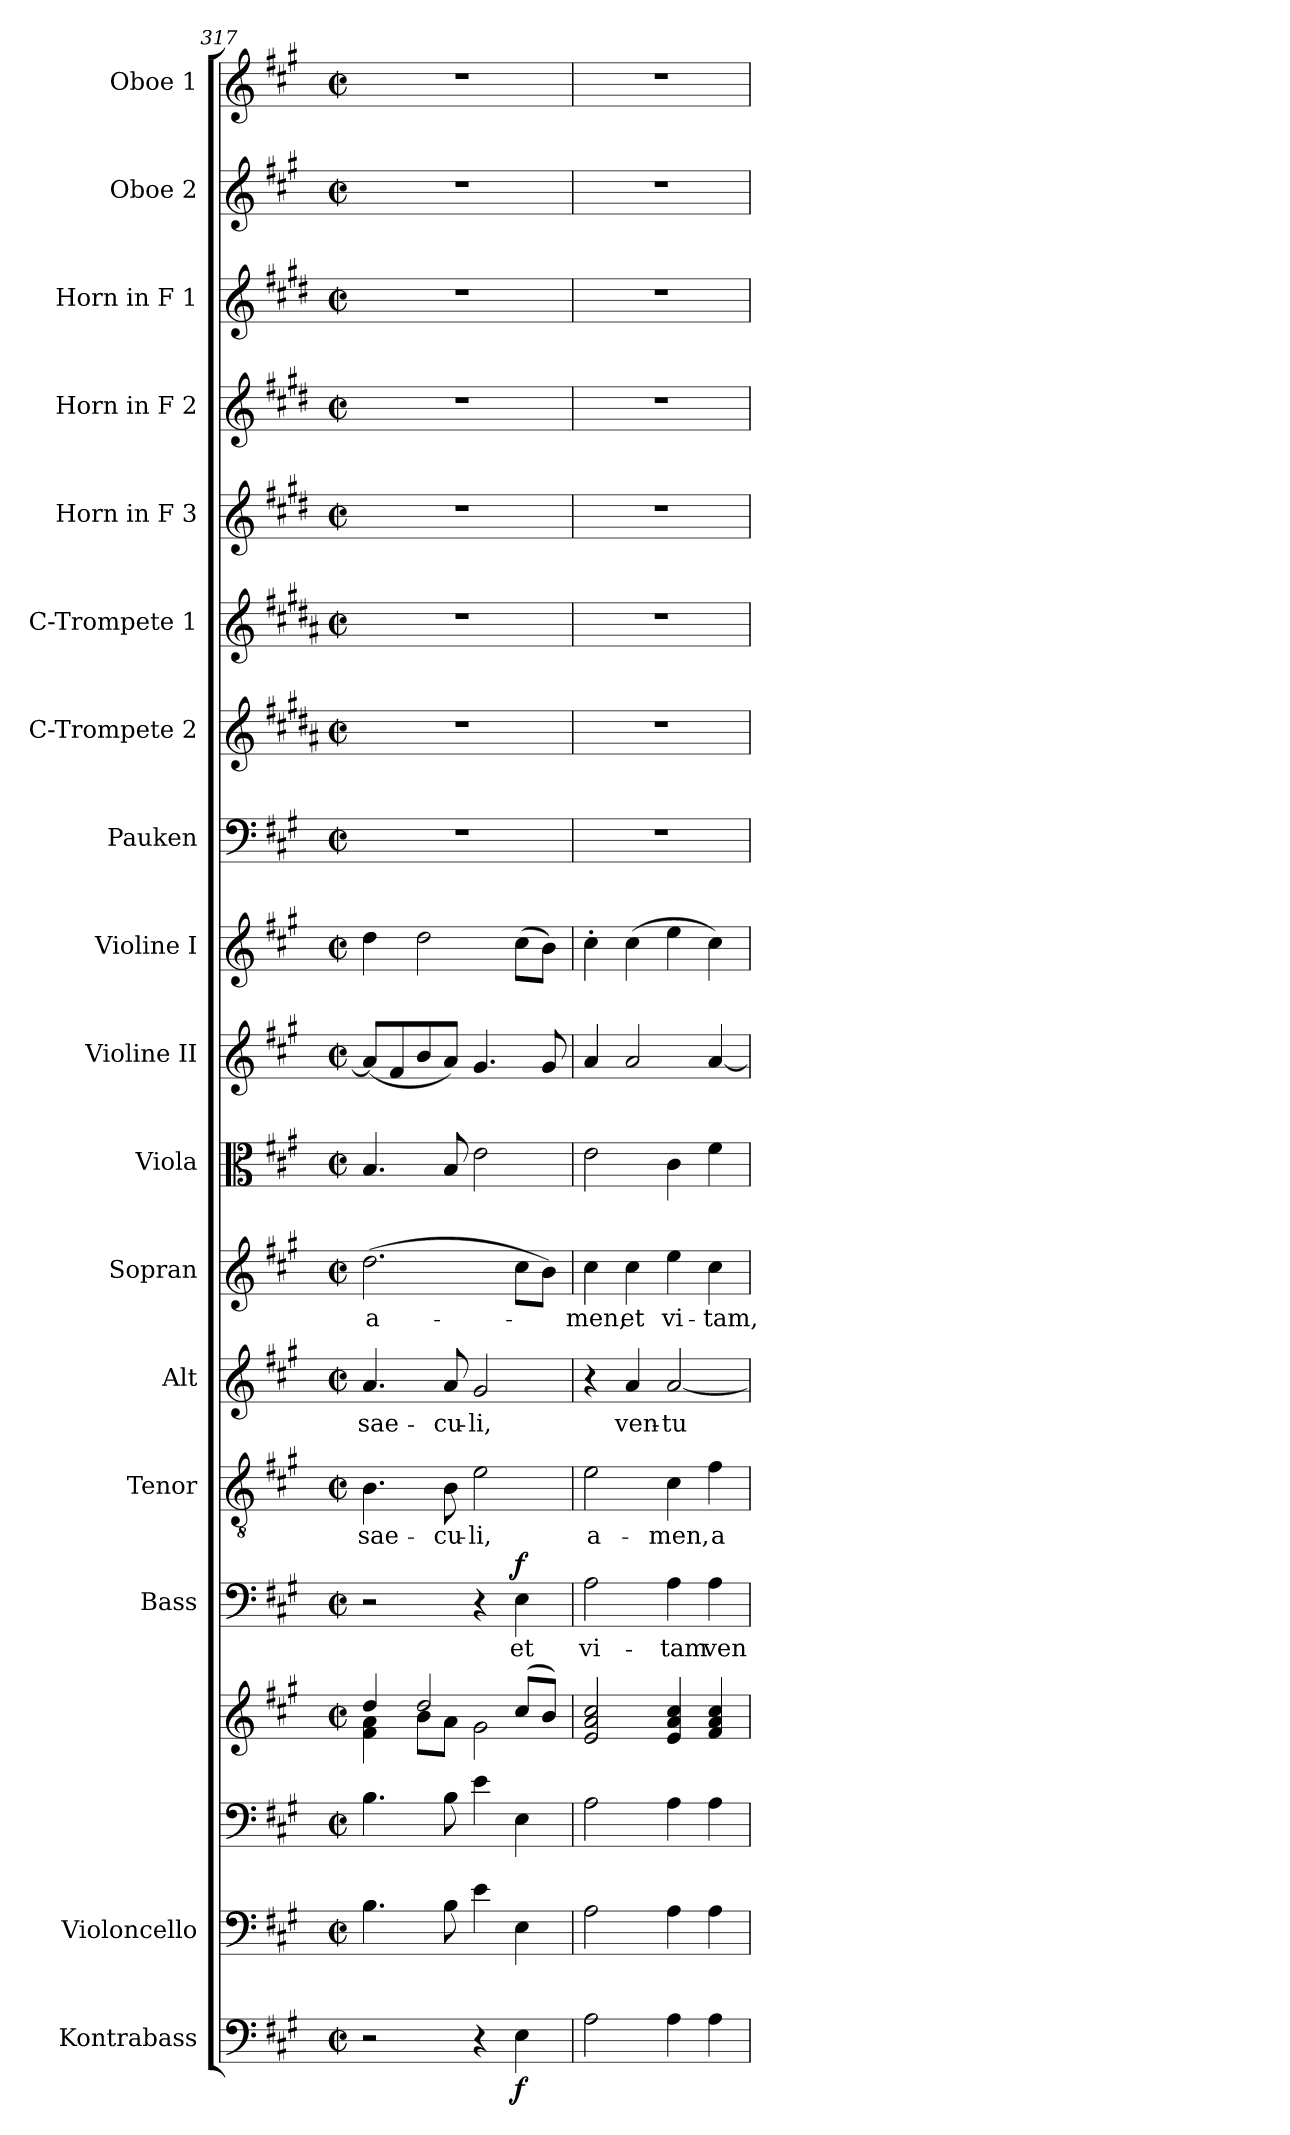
**kern	**dynam	**kern	**kern	**kern	**kern	**text	**dynam	**kern	**text	**kern	**text	**kern	**text	**kern	**kern	**kern	**kern	**kern	**kern	**kern	**kern	**kern	**kern	**kern
*part18	*part18	*part17	*part16	*part16	*part15	*part15	*part15	*part14	*part14	*part13	*part13	*part12	*part12	*part11	*part10	*part9	*part8	*part7	*part6	*part5	*part4	*part3	*part2	*part1
*staff19	*staff19	*staff18	*staff17	*staff16	*staff15	*staff15	*staff15	*staff14	*staff14	*staff13	*staff13	*staff12	*staff12	*staff11	*staff10	*staff9	*staff8	*staff7	*staff6	*staff5	*staff4	*staff3	*staff2	*staff1
*I"Kontrabass	*	*I"Violoncello	*	*	*I"Bass	*	*	*I"Tenor	*	*I"Alt	*	*I"Sopran	*	*I"Viola	*I"Violine II	*I"Violine I	*I"Pauken	*I"C-Trompete 2	*I"C-Trompete 1	*I"Horn in F 3	*I"Horn in F 2	*I"Horn in F 1	*I"Oboe 2	*I"Oboe 1
*I'Kb.	*	*I'Vc.	*	*	*I'B.	*	*	*I'T.	*	*I'A.	*	*I'S.	*	*I'Vla.	*I'Vl. II	*I'Vl. I	*I'Pk.	*I'C Trp. 2	*I'C Trp. 1	*	*	*	*I'Ob. 2	*I'Ob. 1
*clefF4	*	*clefF4	*clefF4	*clefG2	*clefF4	*	*	*clefGv2	*	*clefG2	*	*clefG2	*	*clefC3	*clefG2	*clefG2	*clefF4	*clefG2	*clefG2	*clefG2	*clefG2	*clefG2	*clefG2	*clefG2
*ITrd7c12	*	*	*	*	*	*	*	*	*	*	*	*	*	*	*	*	*	*ITrd1c2	*ITrd1c2	*ITrd4c7	*ITrd4c7	*ITrd4c7	*	*
*k[f#c#g#]	*	*k[f#c#g#]	*k[f#c#g#]	*k[f#c#g#]	*k[f#c#g#]	*	*	*k[f#c#g#]	*	*k[f#c#g#]	*	*k[f#c#g#]	*	*k[f#c#g#]	*k[f#c#g#]	*k[f#c#g#]	*k[f#c#g#]	*k[f#c#g#]	*k[f#c#g#]	*k[f#c#g#]	*k[f#c#g#]	*k[f#c#g#]	*k[f#c#g#]	*k[f#c#g#]
*A:	*	*A:	*A:	*A:	*A:	*	*	*A:	*	*A:	*	*A:	*	*A:	*A:	*A:	*A:	*A:	*A:	*A:	*A:	*A:	*A:	*A:
*M2/2	*	*M2/2	*M2/2	*M2/2	*M2/2	*	*	*M2/2	*	*M2/2	*	*M2/2	*	*M2/2	*M2/2	*M2/2	*M2/2	*M2/2	*M2/2	*M2/2	*M2/2	*M2/2	*M2/2	*M2/2
*met(c|)	*	*met(c|)	*met(c|)	*met(c|)	*met(c|)	*	*	*met(c|)	*	*met(c|)	*	*met(c|)	*	*met(c|)	*met(c|)	*met(c|)	*met(c|)	*met(c|)	*met(c|)	*met(c|)	*met(c|)	*met(c|)	*met(c|)	*met(c|)
=317	=317	=317	=317	=317	=317	=317	=317	=317	=317	=317	=317	=317	=317	=317	=317	=317	=317	=317	=317	=317	=317	=317	=317	=317
*	*	*	*	*^	*	*	*	*	*	*	*	*	*	*	*	*	*	*	*	*	*	*	*	*
!	!	!	!	!	!	!	!	!	!	!LO:LY:b	!	!LO:LY:b	!	!LO:LY:b	!	!	!	!	!	!	!	!	!	!	!
2r	.	4.B\	4.B\	4dd/	4f#\ 4a\	2r	.	.	4.B\	sae-	4.a/	sae-	(>2.dd\	a-	4.B/	(<8a/L]	4dd\	1r	1r	1r	1r	1r	1r	1r	1r
.	.	.	.	.	.	.	.	.	.	.	.	.	.	.	.	8f#/	.	.	.	.	.	.	.	.	.
.	.	.	.	2dd/	8b\L	.	.	.	.	.	.	.	.	.	.	8b/	2dd\	.	.	.	.	.	.	.	.
!	!	!	!	!	!	!	!	!	!	!LO:LY:b	!	!LO:LY:b	!	!	!	!	!	!	!	!	!	!	!	!	!
.	.	8B\	8B\	.	8a\J	.	.	.	8B\	-cu-	8a/	-cu-	.	.	8B/	8a/J)	.	.	.	.	.	.	.	.	.
!	!	!	!	!	!	!	!	!	!	!LO:LY:b	!	!LO:LY:b	!	!	!	!	!	!	!	!	!	!	!	!	!
4r	.	4e\	4e\	.	2g#\	4r	.	.	2e\	-li,	2g#/	-li,	.	.	2e\	4.g#/	.	.	.	.	.	.	.	.	.
!	!LO:DY:b	!	!	!	!	!	!LO:LY:b	!LO:DY:a	!	!	!	!	!	!	!	!	!	!	!	!	!	!	!	!	!
4EE\	f	4E\	4E\	(>8cc#/L	.	4E\	et	f	.	.	.	.	8cc#\L	.	.	.	(>8cc#\L	.	.	.	.	.	.	.	.
.	.	.	.	8b/J)	.	.	.	.	.	.	.	.	8b\J)	.	.	8g#/	8b\J)	.	.	.	.	.	.	.	.
*	*	*	*	*v	*v	*	*	*	*	*	*	*	*	*	*	*	*	*	*	*	*	*	*	*	*
=318	=318	=318	=318	=318	=318	=318	=318	=318	=318	=318	=318	=318	=318	=318	=318	=318	=318	=318	=318	=318	=318	=318	=318	=318
!	!	!	!	!	!	!LO:LY:b	!	!	!LO:LY:b	!	!	!	!LO:LY:b	!	!	!	!	!	!	!	!	!	!	!
2AA\	.	2A\	2A\	2e/ 2a/ 2cc#/	2A\	vi-	.	2e\	a-	4r	.	4cc#\	-men,	2e\	4a/	4cc#'>\	1r	1r	1r	1r	1r	1r	1r	1r
!	!	!	!	!	!	!	!	!	!	!	!LO:LY:b	!	!LO:LY:b	!	!	!	!	!	!	!	!	!	!	!
.	.	.	.	.	.	.	.	.	.	4a/	ven-	4cc#\	et	.	2a/	(>4cc#\	.	.	.	.	.	.	.	.
!	!	!	!	!	!	!LO:LY:b	!	!	!LO:LY:b	!	!LO:LY:b	!	!LO:LY:b	!	!	!	!	!	!	!	!	!	!	!
4AA\	.	4A\	4A\	4e/ 4a/ 4cc#/	4A\	-tam	.	4c#\	-men,	[2a/	-tu-	4ee\	vi-	4c#\	.	4ee\	.	.	.	.	.	.	.	.
!	!	!	!	!	!	!LO:LY:b	!	!	!LO:LY:b	!	!	!	!LO:LY:b	!	!	!	!	!	!	!	!	!	!	!
4AA\	.	4A\	4A\	4f#/ 4a/ 4cc#/	4A\	ven-	.	4f#\	a-	.	.	4cc#\	-tam,	4f#\	[4a/	4cc#\)	.	.	.	.	.	.	.	.
=	=	=	=	=	=	=	=	=	=	=	=	=	=	=	=	=	=	=	=	=	=	=	=	=
*-	*-	*-	*-	*-	*-	*-	*-	*-	*-	*-	*-	*-	*-	*-	*-	*-	*-	*-	*-	*-	*-	*-	*-	*-
